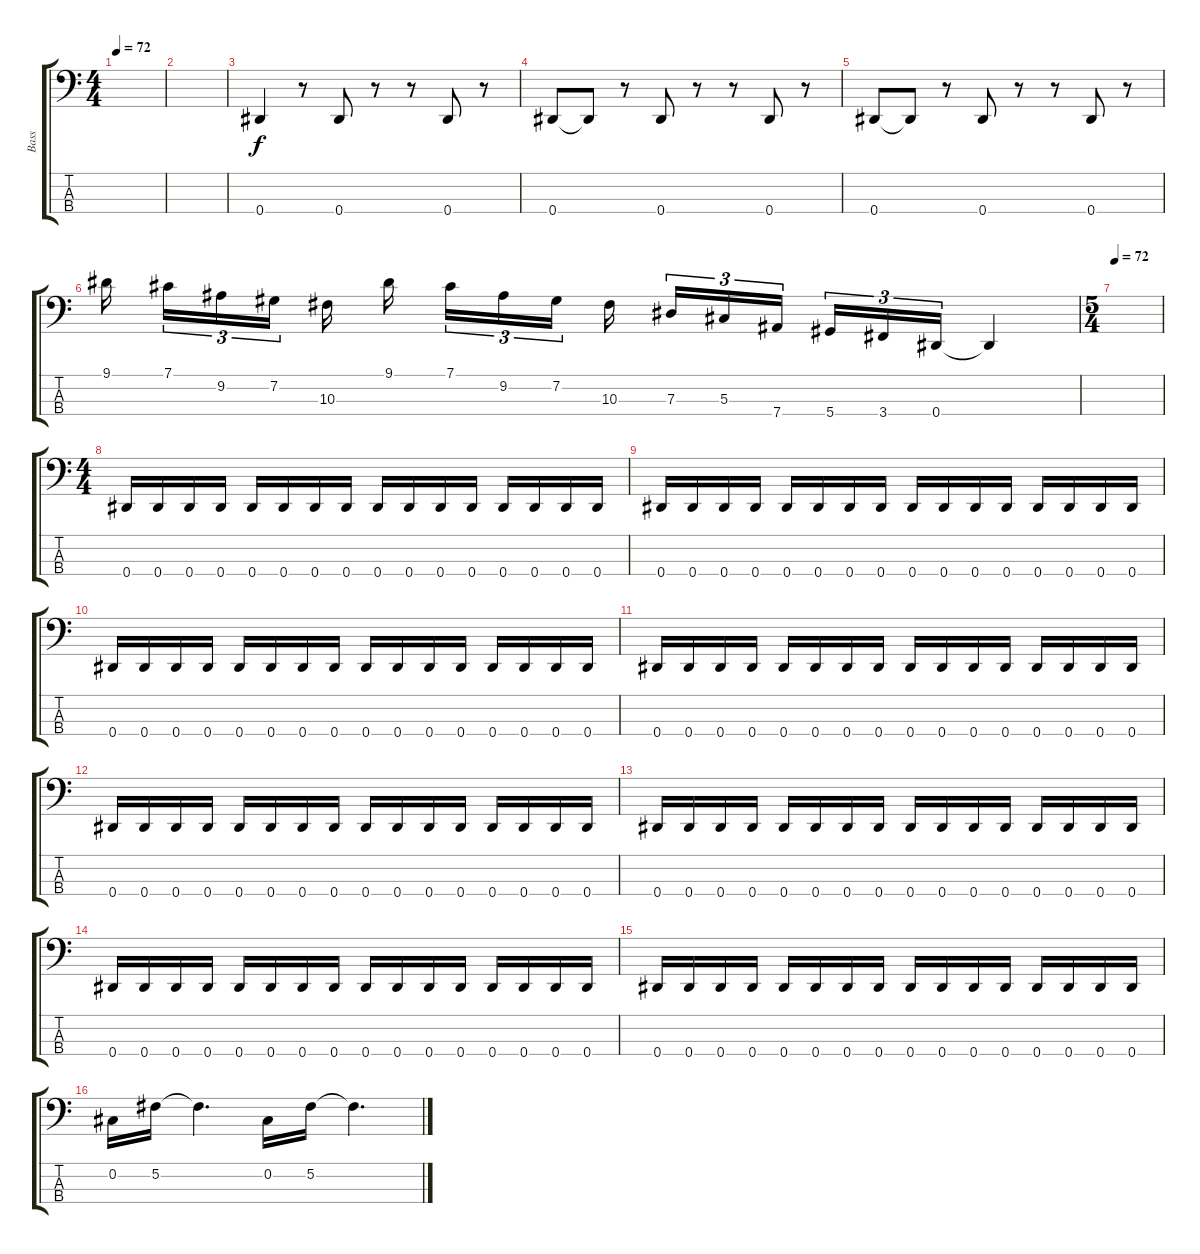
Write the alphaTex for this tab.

\track ("Bass" "Bass") {instrument electricbassfinger}
\staff {score tabs}
\tuning (Gb2 Db2 Ab1 Eb1) {hide}
\ts (4 4)
\tempo 72
\clef f4
\ks c
|
|
0.4.4 r.8 0.4.8 r.8 r.8 0.4.8 r.8 |
0.4.8 0.4{t}.8 r.8 0.4.8 r.8 r.8 0.4.8 r.8 |
0.4.8 0.4{t}.8 r.8 0.4.8 r.8 r.8 0.4.8 r.8 |
9.1.16{beam splitsecondary} 7.1.16{tu (3 2)} 9.2.16{tu (3 2)} 7.2.16{tu (3 2) beam splitsecondary} 10.3.16 9.1.16{beam splitsecondary} 7.1.16{tu (3 2)} 9.2.16{tu (3 2)} 7.2.16{tu (3 2) beam splitsecondary} 10.3.16 7.3.16{tu (3 2)} 5.3.16{tu (3 2)} 7.4.16{tu (3 2) beam splitsecondary} 5.4.16{tu (3 2)} 3.4.16{tu (3 2)} 0.4.16{tu (3 2)} 0.4{t}.4 |
\ts (5 4)
\tempo 72
|
\ts (4 4)
0.4.16 0.4.16 0.4.16 0.4.16 0.4.16 0.4.16 0.4.16 0.4.16 0.4.16 0.4.16 0.4.16 0.4.16 0.4.16 0.4.16 0.4.16 0.4.16 |
0.4.16 0.4.16 0.4.16 0.4.16 0.4.16 0.4.16 0.4.16 0.4.16 0.4.16 0.4.16 0.4.16 0.4.16 0.4.16 0.4.16 0.4.16 0.4.16 |
0.4.16 0.4.16 0.4.16 0.4.16 0.4.16 0.4.16 0.4.16 0.4.16 0.4.16 0.4.16 0.4.16 0.4.16 0.4.16 0.4.16 0.4.16 0.4.16 |
0.4.16 0.4.16 0.4.16 0.4.16 0.4.16 0.4.16 0.4.16 0.4.16 0.4.16 0.4.16 0.4.16 0.4.16 0.4.16 0.4.16 0.4.16 0.4.16 |
0.4.16 0.4.16 0.4.16 0.4.16 0.4.16 0.4.16 0.4.16 0.4.16 0.4.16 0.4.16 0.4.16 0.4.16 0.4.16 0.4.16 0.4.16 0.4.16 |
0.4.16 0.4.16 0.4.16 0.4.16 0.4.16 0.4.16 0.4.16 0.4.16 0.4.16 0.4.16 0.4.16 0.4.16 0.4.16 0.4.16 0.4.16 0.4.16 |
0.4.16 0.4.16 0.4.16 0.4.16 0.4.16 0.4.16 0.4.16 0.4.16 0.4.16 0.4.16 0.4.16 0.4.16 0.4.16 0.4.16 0.4.16 0.4.16 |
0.4.16 0.4.16 0.4.16 0.4.16 0.4.16 0.4.16 0.4.16 0.4.16 0.4.16 0.4.16 0.4.16 0.4.16 0.4.16 0.4.16 0.4.16 0.4.16 |
0.2.16 5.2.16 5.2{t}.4{d} 0.2.16 5.2.16 5.2{t}.4{d}
